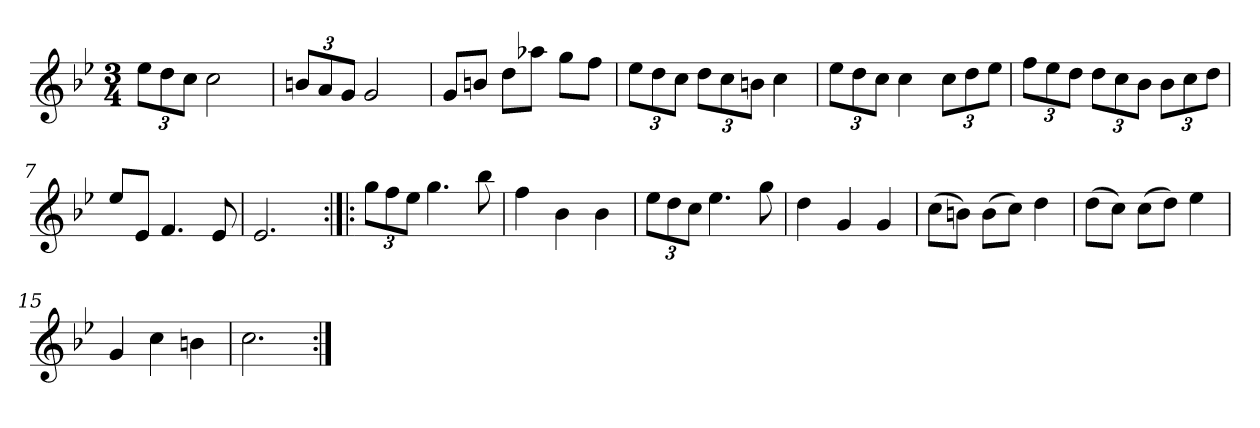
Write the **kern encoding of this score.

**kern
*part1
*staff1
*clefG2
*k[b-e-]
*B-:
*M3/4
*MM120
=1
12ee-\L
12dd\
12cc\J
2cc
=2
12bn/L
12a/
12g/J
2g
=3
8g/L
8bn/J
8dd\L
8aa-X\J
8gg\L
8ff\J
=4
12ee-\L
12dd\
12cc\J
12dd\L
12cc\
12bn\J
4cc
=5
12ee-\L
12dd\
12cc\J
4cc
12cc\L
12dd\
12ee-\J
=6
12ff\L
12ee-\
12dd\J
12dd\L
12cc\
12b-\J
12b-\L
12cc\
12dd\J
=7
8ee-/L
8e-/J
4.f
8e-
=8
2.e-
=9:|!|:
12gg\L
12ff\
12ee-\J
4.gg
8bb-
=10
4ff
4b-
4b-
=11
12ee-\L
12dd\
12cc\J
4.ee-
8gg
=12
4dd
4g
4g
=13
(8cc\L
8bn\J)
(8b\L
8cc\J)
4dd
=14
(8dd\L
8cc\J)
(8cc\L
8dd\J)
4ee-
=15
4g
4cc
4bn
=16
2.cc
=:|!
*-
